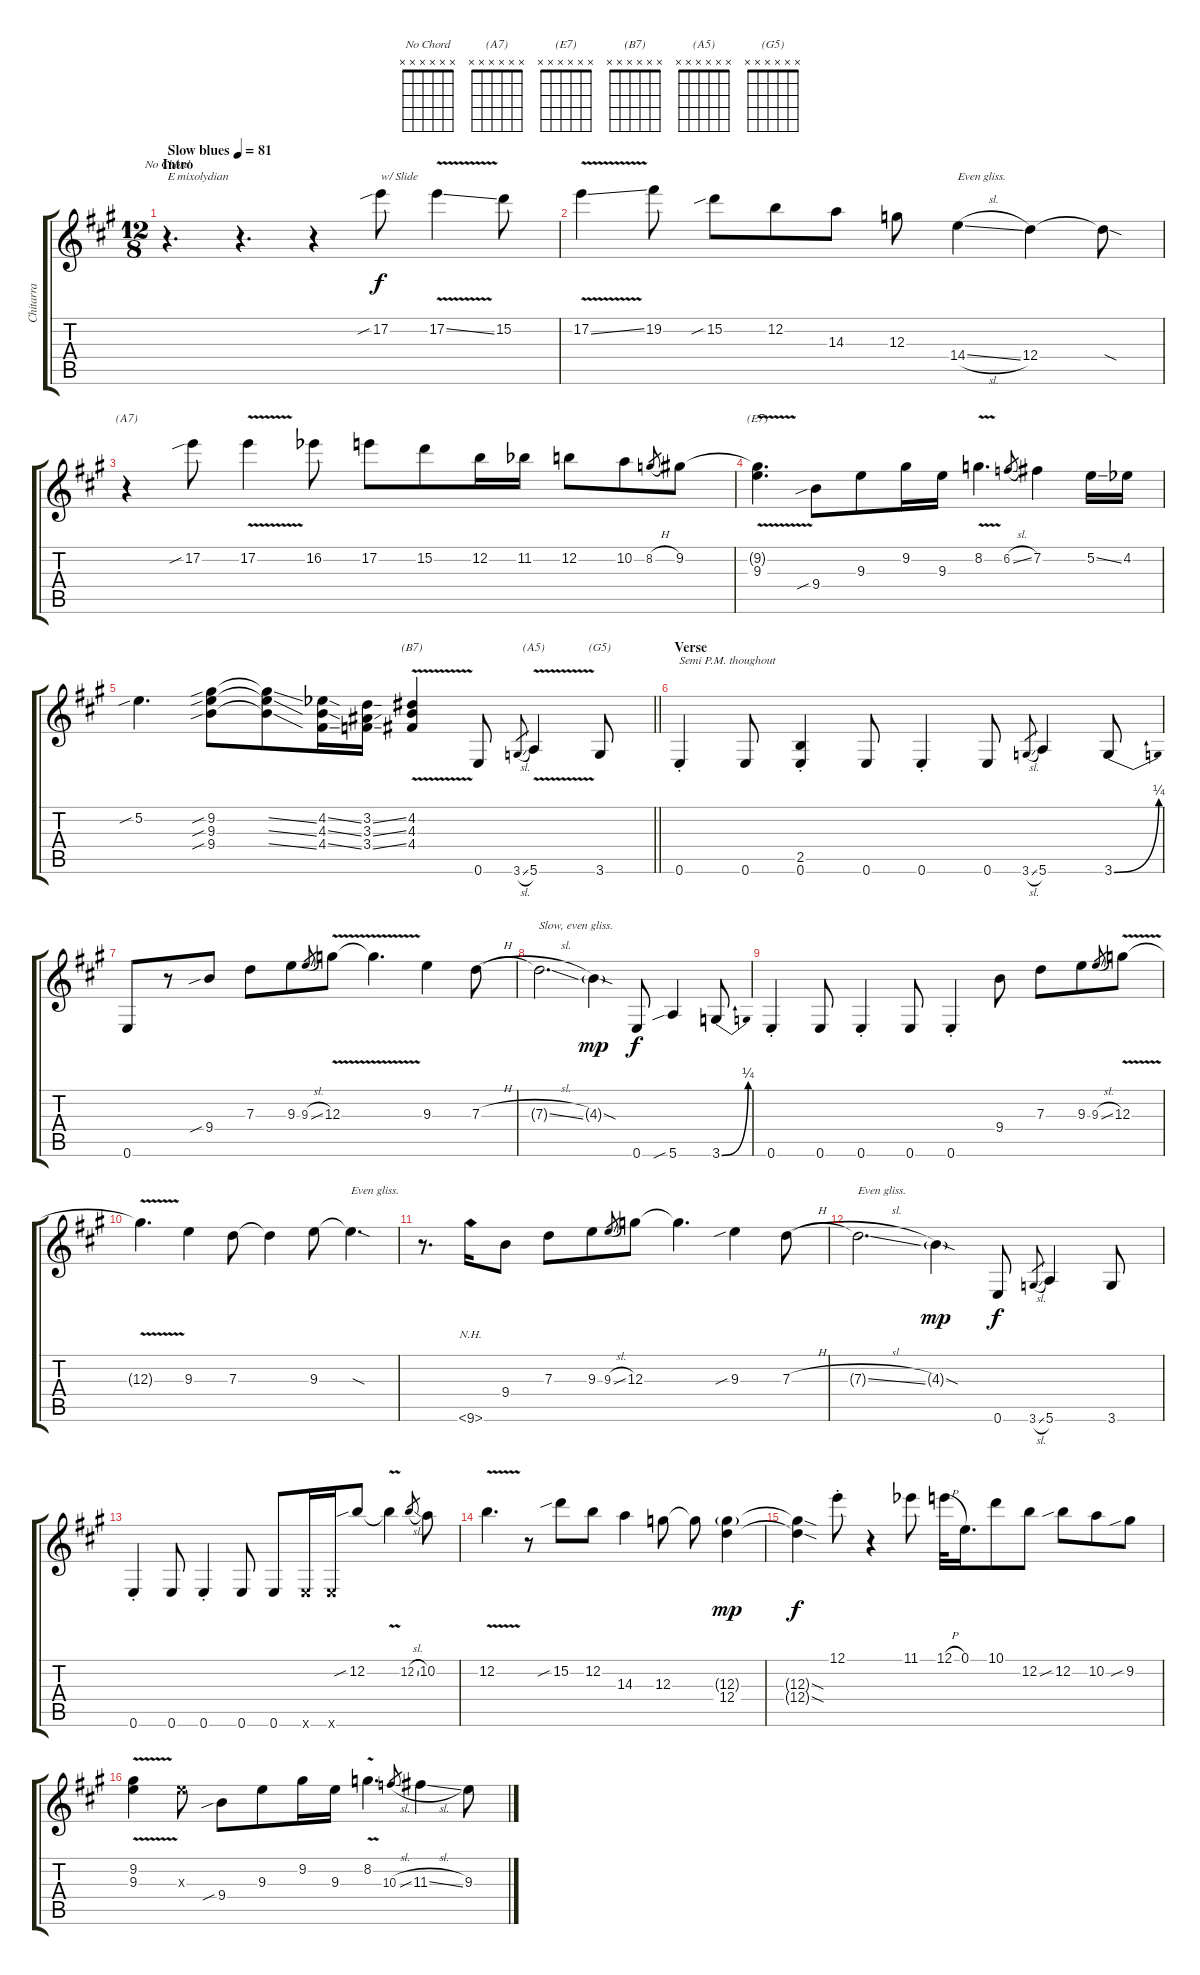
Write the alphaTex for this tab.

\track ("Chitarra" "Chitarra") {instrument electricguitarjazz}
\staff {score tabs}
\tuning (E4 B3 G3 D3 A2 E2) {hide}
\chord ("No Chord" x x x x x x)
\chord ("(A7)" x x x x x x)
\chord ("(E7)" x x x x x x)
\chord ("(B7)" x x x x x x)
\chord ("(A5)" x x x x x x)
\chord ("(G5)" x x x x x x)
\ts (12 8)
\section ("" "Intro")
\tempo (81 "Slow blues")
\clef g2
\ks a
r.4{d ch "No Chord" txt "E mixolydian" dy f instrument electricguitarjazz} r.4{d} r.4 17.2{sib}.8{txt "w/ Slide"} 17.2{v ss}.4 15.2.8 |
17.2{v ss}.4 19.2.8 15.2{sib}.8 12.2.8 14.3.8 12.3.8 14.4{sl}.4{txt "Even gliss."} 12.4.4 12.4{sod t}.8 |
r.4{ch "(A7)"} 17.2{sib}.8 17.2{v}.4 16.2{acc b}.8 17.2.8 15.2.8 12.2.16 11.2{acc b}.16 12.2.8 10.2.8 8.2{h}.8{gr} 9.2.8 |
(9.2{v t} 9.3).4{d ch "(E7)"} 9.4{sib}.8 9.3.8 9.2.16 9.3.16 8.2{v}.4{d} 6.2{sl}.8{gr} 7.2.4 5.2{ss}.16 4.2{acc b}.16 |
\barLineRight lightlight
5.2{sib}.4{d} (9.2{sib} 9.3{sib} 9.4{sib}).8 (9.2{ss t} 9.3{ss t} 9.4{ss t}).8 (4.2{ss acc b} 4.3{ss} 4.4{ss}).16 (3.2{ss} 3.3{ss} 3.4{ss}).16 (4.2 4.3{v} 4.4).4{ch "(B7)"} 0.6.8 3.6{sl}.8{gr} 5.6{v}.4{ch "(A5)"} 3.6.8{ch "(G5)"} |
\section ("" "Verse")
0.6{st}.4{txt "Semi P.M. thoughout"} 0.6.8 (2.5{st} 0.6{st}).4 0.6.8 0.6{st}.4 0.6.8 3.6{sl}.8{gr} 5.6.4 3.6{be (bend 0 0 60 1)}.8 |
0.6.8 r.8 9.4{sib}.8{beam split} 7.3.8 9.3.8 9.3{sl}.8{gr} 12.3{v}.8 12.3{t}.4{d} 9.3.4 7.3{h}.8 |
7.3{sl t}.2{d txt "Slow, even gliss."} 4.3{sod g}.4{dy mp} 0.6.8{dy f} 5.6{sib}.4 3.6{be (bend 0 0 60 1)}.8 |
0.6{st}.4 0.6.8 0.6{st}.4 0.6.8 0.6{st}.4 9.4.8 7.3.8 9.3.8 9.3{sl}.8{gr} 12.3{v}.8 |
12.3{t}.4{d} 9.3.4 7.3.8 7.3{t}.4 9.3.8 9.3{sod t}.4{d txt "Even gliss."} |
r.8{d} 9.6{nh}.16 9.4.8 7.3.8 9.3.8 9.3{sl}.8{gr} 12.3.8 12.3{t}.4{d} 9.3{sib}.4 7.3{h}.8 |
7.3{sl t}.2{d txt "Even gliss."} 4.3{sod g}.4{dy mp} 0.6.8{dy f} 3.6{sl}.8{gr} 5.6.4 3.6.8 |
0.6{st}.4 0.6.8 0.6{st}.4 0.6.8 0.6.8 0.6{x}.16 0.6{x}.16 12.2{sib}.8 12.2{v t}.4 12.2{sl}.8{gr} 10.2.8 |
12.2{v}.4{d} r.8 15.2{sib}.8 12.2.8 14.3.4 12.3.8 12.3{t}.8 (12.3{g} 12.4).4{dy mp} |
(12.3{sod t} 12.4{sod t}).4{dy f} 12.1{st}.8 r.4 11.1{acc b}.8 12.1{h}.32 0.1.16{d} 10.1.8 12.2.8 12.2{sib}.8 10.2.8 9.2{sib}.8 |
(9.2{v} 9.3{v}).4 9.3{x}.8 9.4{sib}.8 9.3.8 9.2.16 9.3.16 8.2{v}.4{d} 10.3{sl}.8{gr} 11.3{sl}.4 9.3.8
